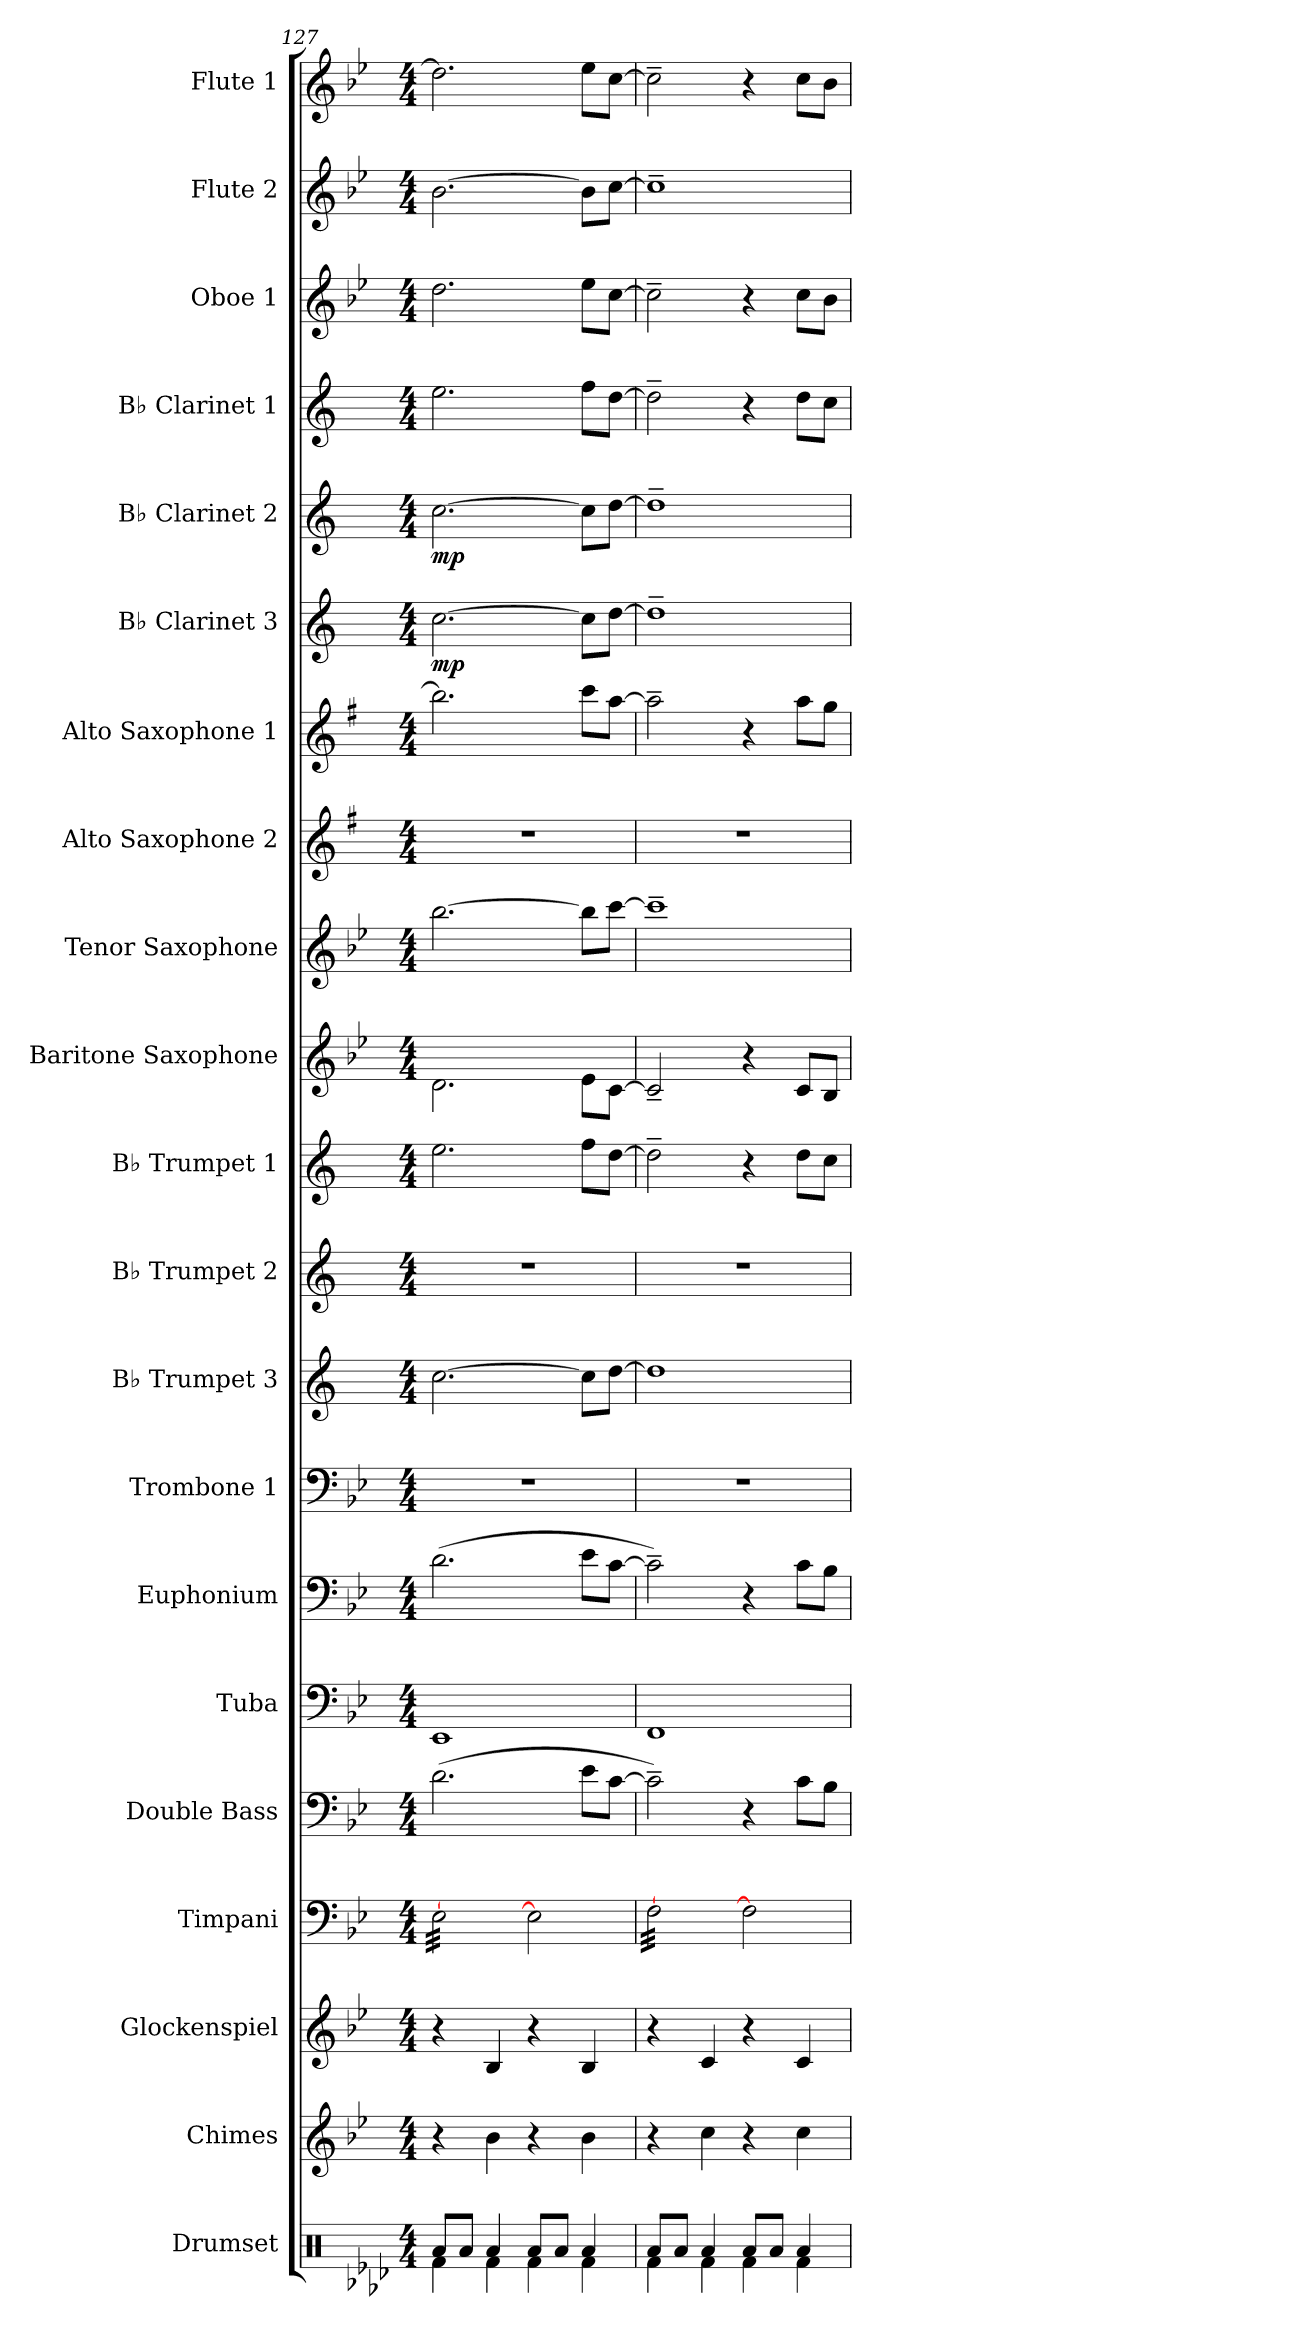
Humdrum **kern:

**kern	**kern	**kern	**kern	**kern	**kern	**kern	**kern	**kern	**kern	**kern	**kern	**kern	**kern	**kern	**kern	**dynam	**kern	**dynam	**kern	**kern	**kern	**kern
*part21	*part20	*part19	*part18	*part17	*part16	*part15	*part14	*part13	*part12	*part11	*part10	*part9	*part8	*part7	*part6	*part6	*part5	*part5	*part4	*part3	*part2	*part1
*staff21	*staff20	*staff19	*staff18	*staff17	*staff16	*staff15	*staff14	*staff13	*staff12	*staff11	*staff10	*staff9	*staff8	*staff7	*staff6	*staff6	*staff5	*staff5	*staff4	*staff3	*staff2	*staff1
*I"Drumset	*I"Chimes	*I"Glockenspiel	*I"Timpani	*I"Double Bass	*I"Tuba	*I"Euphonium	*I"Trombone 1	*I"B♭ Trumpet 3	*I"B♭ Trumpet 2	*I"B♭ Trumpet 1	*I"Baritone Saxophone	*I"Tenor Saxophone	*I"Alto Saxophone 2	*I"Alto Saxophone 1	*I"B♭ Clarinet 3	*	*I"B♭ Clarinet 2	*	*I"B♭ Clarinet 1	*I"Oboe 1	*I"Flute 2	*I"Flute 1
*I'D. Set	*I'Cme.	*I'Glk.	*I'Timp.	*I'Db.	*I'Tba.	*I'Euph.	*I'Tbn. 1	*I'B♭ Tpt. 3	*I'B♭ Tpt. 2	*I'B♭ Tpt. 1	*I'Bar. Sax.	*I'T. Sax.	*I'A. Sax. 2	*I'A. Sax. 1	*I'B♭ Cl. 3	*	*I'B♭ Cl. 2	*	*I'B♭ Cl. 1	*I'Ob. 1	*I'Fl. 2	*I'Fl. 1
!!LO:PB:g=z
*clefX	*clefG2	*clefG2	*clefF4	*clefF4	*clefF4	*clefF4	*clefF4	*clefG2	*clefG2	*clefG2	*clefG2	*clefG2	*clefG2	*clefG2	*clefG2	*	*clefG2	*	*clefG2	*clefG2	*clefG2	*clefG2
*	*	*ITrd-14c-24	*	*ITrd7c12	*	*	*	*ITrd1c2	*ITrd1c2	*ITrd1c2	*ITrd12c21	*ITrd8c14	*ITrd5c9	*ITrd5c9	*ITrd1c2	*	*ITrd1c2	*	*ITrd1c2	*	*	*
*k[b-e-a-d-]	*k[b-e-]	*k[b-e-]	*k[b-e-]	*k[b-e-]	*k[b-e-]	*k[b-e-]	*k[b-e-]	*k[b-e-]	*k[b-e-]	*k[b-e-]	*k[b-e-]	*k[b-e-]	*k[b-e-]	*k[b-e-]	*k[b-e-]	*	*k[b-e-]	*	*k[b-e-]	*k[b-e-]	*k[b-e-]	*k[b-e-]
*M4/4	*M4/4	*M4/4	*M4/4	*M4/4	*M4/4	*M4/4	*M4/4	*M4/4	*M4/4	*M4/4	*M4/4	*M4/4	*M4/4	*M4/4	*M4/4	*	*M4/4	*	*M4/4	*M4/4	*M4/4	*M4/4
=127	=127	=127	=127	=127	=127	=127	=127	=127	=127	=127	=127	=127	=127	=127	=127	=127	=127	=127	=127	=127	=127	=127
*^	*	*	*	*	*	*	*	*	*	*	*	*	*	*	*	*	*	*	*	*	*	*
!	!	!	!	!	!	!	!	!	!	!	!	!	!	!	!	!	!LO:DY:b	!	!LO:DY:b	!	!	!	!
*	*	*	*	*tremolo	*	*	*	*	*	*	*	*	*	*	*	*	*	*	*	*	*	*	*
8Ra/L	4Rf\	4r	4r	[32E-\LLL	(>2.D\	1EE-	(>2.d\	1r	[2.b-\	1r	2.dd\	2.D\	[2.b-\	1r	2.dd\]	[2.b-\	mp	[2.b-\	mp	2.dd\	2.dd\	[2.b-\	2.dd\]
.	.	.	.	32E-\	.	.	.	.	.	.	.	.	.	.	.	.	.	.	.	.	.	.	.
.	.	.	.	32E-\	.	.	.	.	.	.	.	.	.	.	.	.	.	.	.	.	.	.	.
.	.	.	.	32E-\	.	.	.	.	.	.	.	.	.	.	.	.	.	.	.	.	.	.	.
8Ra/J	.	.	.	32E-\	.	.	.	.	.	.	.	.	.	.	.	.	.	.	.	.	.	.	.
.	.	.	.	32E-\	.	.	.	.	.	.	.	.	.	.	.	.	.	.	.	.	.	.	.
.	.	.	.	32E-\	.	.	.	.	.	.	.	.	.	.	.	.	.	.	.	.	.	.	.
.	.	.	.	32E-\	.	.	.	.	.	.	.	.	.	.	.	.	.	.	.	.	.	.	.
4Ra/	4Rf\	4b-\	4bb-/	32E-\	.	.	.	.	.	.	.	.	.	.	.	.	.	.	.	.	.	.	.
.	.	.	.	32E-\	.	.	.	.	.	.	.	.	.	.	.	.	.	.	.	.	.	.	.
.	.	.	.	32E-\	.	.	.	.	.	.	.	.	.	.	.	.	.	.	.	.	.	.	.
.	.	.	.	32E-\	.	.	.	.	.	.	.	.	.	.	.	.	.	.	.	.	.	.	.
.	.	.	.	32E-\	.	.	.	.	.	.	.	.	.	.	.	.	.	.	.	.	.	.	.
.	.	.	.	32E-\	.	.	.	.	.	.	.	.	.	.	.	.	.	.	.	.	.	.	.
.	.	.	.	32E-\	.	.	.	.	.	.	.	.	.	.	.	.	.	.	.	.	.	.	.
.	.	.	.	32E-\JJJ	.	.	.	.	.	.	.	.	.	.	.	.	.	.	.	.	.	.	.
*	*	*	*	*Xtremolo	*	*	*	*	*	*	*	*	*	*	*	*	*	*	*	*	*	*	*
8Ra/L	4Rf\	4r	4r	2E-\]	.	.	.	.	.	.	.	.	.	.	.	.	.	.	.	.	.	.	.
8Ra/J	.	.	.	.	.	.	.	.	.	.	.	.	.	.	.	.	.	.	.	.	.	.	.
4Ra/	4Rf\	4b-\	4bb-/	.	8E-\L	.	8e-\L	.	8b-\L]	.	8ee-\L	8E-\L	8b-\L]	.	8ee-\L	8b-\L]	.	8b-\L]	.	8ee-\L	8ee-\L	8b-\L]	8ee-\L
.	.	.	.	.	[8C\J	.	[8c\J	.	[8cc\J	.	[8cc\J	[8C\J	[8cc\J	.	[8cc\J	[8cc\J	.	[8cc\J	.	[8cc\J	[8cc\J	[8cc\J	[8cc\J
=128	=128	=128	=128	=128	=128	=128	=128	=128	=128	=128	=128	=128	=128	=128	=128	=128	=128	=128	=128	=128	=128	=128	=128
*	*	*	*	*tremolo	*	*	*	*	*	*	*	*	*	*	*	*	*	*	*	*	*	*	*
8Ra/L	4Rf\	4r	4r	[32F\LLL	2C~\])	1FF	2c~\])	1r	1cc]	1r	2cc~\]	2C~/]	1cc~]	1r	2cc~\]	1cc~]	.	1cc~]	.	2cc~\]	2cc~\]	1cc~]	2cc~\]
.	.	.	.	32F\	.	.	.	.	.	.	.	.	.	.	.	.	.	.	.	.	.	.	.
.	.	.	.	32F\	.	.	.	.	.	.	.	.	.	.	.	.	.	.	.	.	.	.	.
.	.	.	.	32F\	.	.	.	.	.	.	.	.	.	.	.	.	.	.	.	.	.	.	.
8Ra/J	.	.	.	32F\	.	.	.	.	.	.	.	.	.	.	.	.	.	.	.	.	.	.	.
.	.	.	.	32F\	.	.	.	.	.	.	.	.	.	.	.	.	.	.	.	.	.	.	.
.	.	.	.	32F\	.	.	.	.	.	.	.	.	.	.	.	.	.	.	.	.	.	.	.
.	.	.	.	32F\	.	.	.	.	.	.	.	.	.	.	.	.	.	.	.	.	.	.	.
4Ra/	4Rf\	4cc\	4ccc/	32F\	.	.	.	.	.	.	.	.	.	.	.	.	.	.	.	.	.	.	.
.	.	.	.	32F\	.	.	.	.	.	.	.	.	.	.	.	.	.	.	.	.	.	.	.
.	.	.	.	32F\	.	.	.	.	.	.	.	.	.	.	.	.	.	.	.	.	.	.	.
.	.	.	.	32F\	.	.	.	.	.	.	.	.	.	.	.	.	.	.	.	.	.	.	.
.	.	.	.	32F\	.	.	.	.	.	.	.	.	.	.	.	.	.	.	.	.	.	.	.
.	.	.	.	32F\	.	.	.	.	.	.	.	.	.	.	.	.	.	.	.	.	.	.	.
.	.	.	.	32F\	.	.	.	.	.	.	.	.	.	.	.	.	.	.	.	.	.	.	.
.	.	.	.	32F\JJJ	.	.	.	.	.	.	.	.	.	.	.	.	.	.	.	.	.	.	.
*	*	*	*	*Xtremolo	*	*	*	*	*	*	*	*	*	*	*	*	*	*	*	*	*	*	*
8Ra/L	4Rf\	4r	4r	2F\]	4r	.	4r	.	.	.	4r	4r	.	.	4r	.	.	.	.	4r	4r	.	4r
8Ra/J	.	.	.	.	.	.	.	.	.	.	.	.	.	.	.	.	.	.	.	.	.	.	.
4Ra/	4Rf\	4cc\	4ccc/	.	8C\L	.	8c\L	.	.	.	8cc\L	8C/L	.	.	8cc\L	.	.	.	.	8cc\L	8cc\L	.	8cc\L
.	.	.	.	.	8BB-\J	.	8B-\J	.	.	.	8b-\J	8BB-/J	.	.	8b-\J	.	.	.	.	8b-\J	8b-\J	.	8b-\J
*v	*v	*	*	*	*	*	*	*	*	*	*	*	*	*	*	*	*	*	*	*	*	*	*
=	=	=	=	=	=	=	=	=	=	=	=	=	=	=	=	=	=	=	=	=	=	=
*-	*-	*-	*-	*-	*-	*-	*-	*-	*-	*-	*-	*-	*-	*-	*-	*-	*-	*-	*-	*-	*-	*-
